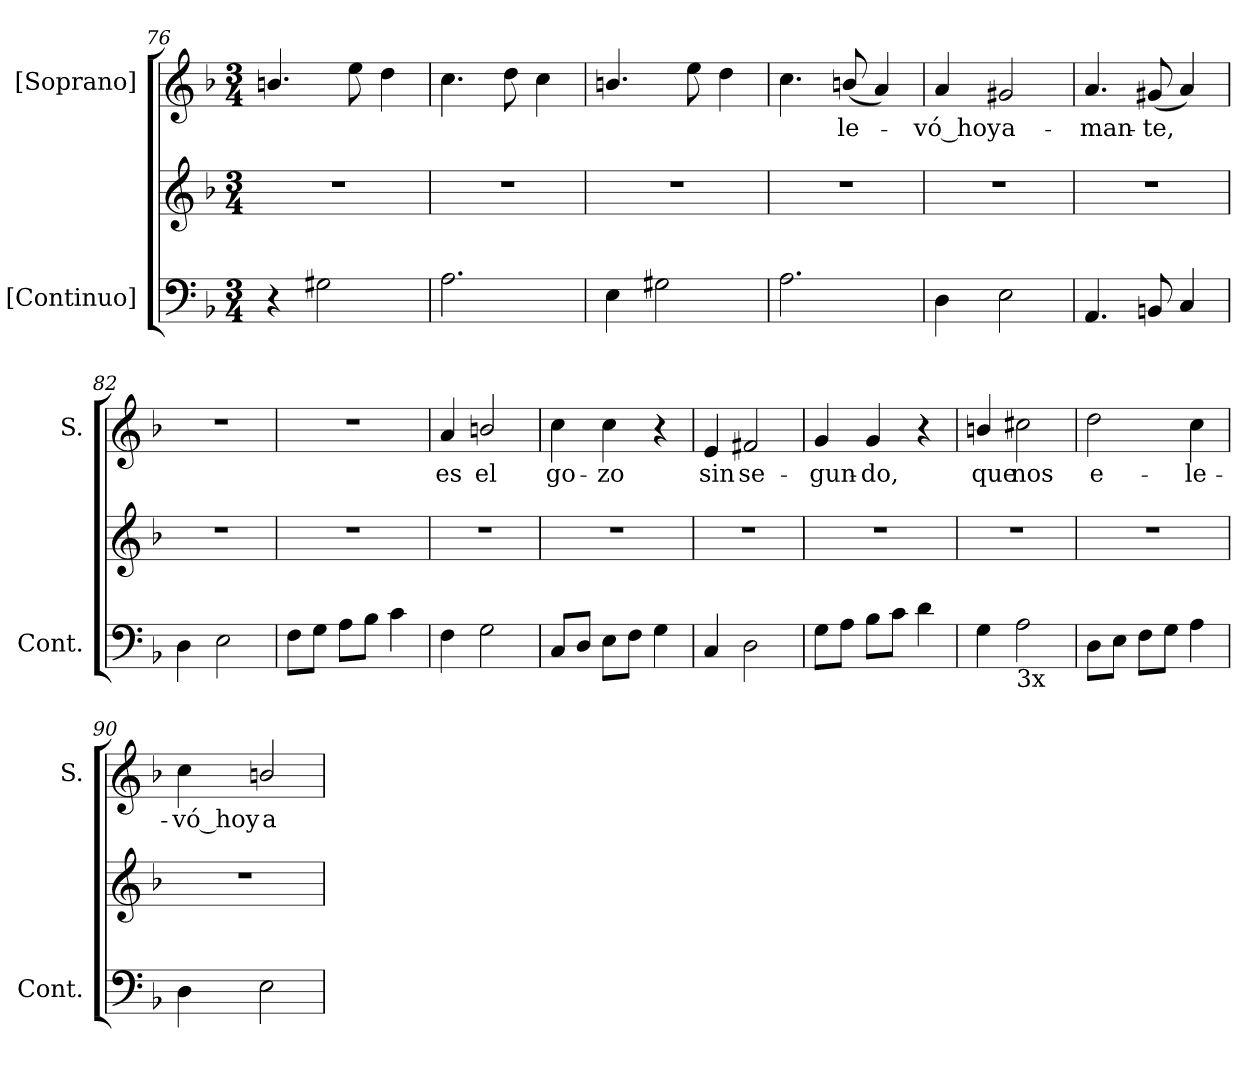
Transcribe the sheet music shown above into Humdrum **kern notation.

**kern	**kern	**kern	**text
*part2	*part2	*part1	*part1
*staff3	*staff2	*staff1	*staff1
*I"[Continuo]	*	*I"[Soprano]	*
*I'Cont.	*	*I'S.	*
*clefF4	*clefG2	*clefG2	*
*k[b-]	*k[b-]	*k[b-]	*
*F:	*F:	*F:	*
*M3/4	*M3/4	*M3/4	*
=76	=76	=76	=76
!	!LO:N:vis=1	!	!
4r	2.r	4.bni/	.
2G#Xi\	.	.	.
.	.	8eei\	.
.	.	4ddi\	.
=77	=77	=77	=77
!	!LO:N:vis=1	!	!
2.Ai\	2.r	4.cci\	.
.	.	8ddi\	.
.	.	4cci\	.
=78	=78	=78	=78
!	!LO:N:vis=1	!	!
4Ei\	2.r	4.bni/	.
2G#Xi\	.	.	.
.	.	8eei\	.
.	.	4ddi\	.
=79	=79	=79	=79
!	!LO:N:vis=1	!	!
2.Ai\	2.r	4.cci\	.
!	!	!	!LO:LY:b:color=#000000
.	.	(8bni/	-le-
.	.	4ai/)	.
=80	=80	=80	=80
!	!LO:N:vis=1	!	!
!	!	!	!LO:LY:b:color=#000000
4Di\	2.r	4ai/	-vó_hoy
!	!	!	!LO:LY:b:color=#000000
2Ei\	.	2g#Xi/	a-
=81	=81	=81	=81
!	!LO:N:vis=1	!	!
!	!	!	!LO:LY:b:color=#000000
4.AAi/	2.r	4.ai/	-man-
!	!	!	!LO:LY:b:color=#000000
8BBni/	.	(8g#Xi/	-te,
4Ci/	.	4ai/)	.
=82	=82	=82	=82
!	!LO:N:vis=1	!LO:N:vis=1	!
4Di\	2.r	2.r	.
2Ei\	.	.	.
!!LO:LB:g=z
=83	=83	=83	=83
!	!LO:N:vis=1	!LO:N:vis=1	!
8Fi\L	2.r	2.r	.
8Gi\J	.	.	.
8Ai\L	.	.	.
8B-i\J	.	.	.
4ci\	.	.	.
=84	=84	=84	=84
!	!LO:N:vis=1	!	!
!	!	!	!LO:LY:b:color=#000000
4Fi\	2.r	4ai/	es
!	!	!	!LO:LY:b:color=#000000
2Gi\	.	2bni/	el
=85	=85	=85	=85
!	!LO:N:vis=1	!	!
!	!	!	!LO:LY:b:color=#000000
8Ci/L	2.r	4cci\	go-
8Di/J	.	.	.
!	!	!	!LO:LY:b:color=#000000
8Ei\L	.	4cci\	-zo
8Fi\J	.	.	.
4Gi\	.	4r	.
=86	=86	=86	=86
!	!LO:N:vis=1	!	!
!	!	!	!LO:LY:b:color=#000000
4Ci/	2.r	4ei/	sin
!	!	!	!LO:LY:b:color=#000000
2Di\	.	2f#Xi/	se-
=87	=87	=87	=87
!	!LO:N:vis=1	!	!
!	!	!	!LO:LY:b:color=#000000
8Gi\L	2.r	4gi/	-gun-
8Ai\J	.	.	.
!	!	!	!LO:LY:b:color=#000000
8B-i\L	.	4gi/	-do,
8ci\J	.	.	.
4di\	.	4r	.
=88	=88	=88	=88
!	!LO:N:vis=1	!	!
!	!	!	!LO:LY:b:color=#000000
4Gi\	2.r	4bni/	que
!LO:TX:b:t=3x	!	!	!
!	!	!	!LO:LY:b:color=#000000
2Ai\	.	2cc#Xi\	nos
=89	=89	=89	=89
!	!LO:N:vis=1	!	!
!	!	!	!LO:LY:b:color=#000000
8Di\L	2.r	2ddi\	e-
8Ei\J	.	.	.
8Fi\L	.	.	.
8Gi\J	.	.	.
!	!	!	!LO:LY:b:color=#000000
4Ai\	.	4cci\	-le-
!!LO:LB:g=z
=90	=90	=90	=90
!	!LO:N:vis=1	!	!
!	!	!	!LO:LY:b:color=#000000
4Di\	2.r	4cci\	-vó_hoy
!	!	!	!LO:LY:b:color=#000000
2Ei\	.	2bni/	a-
=	=	=	=
*-	*-	*-	*-
